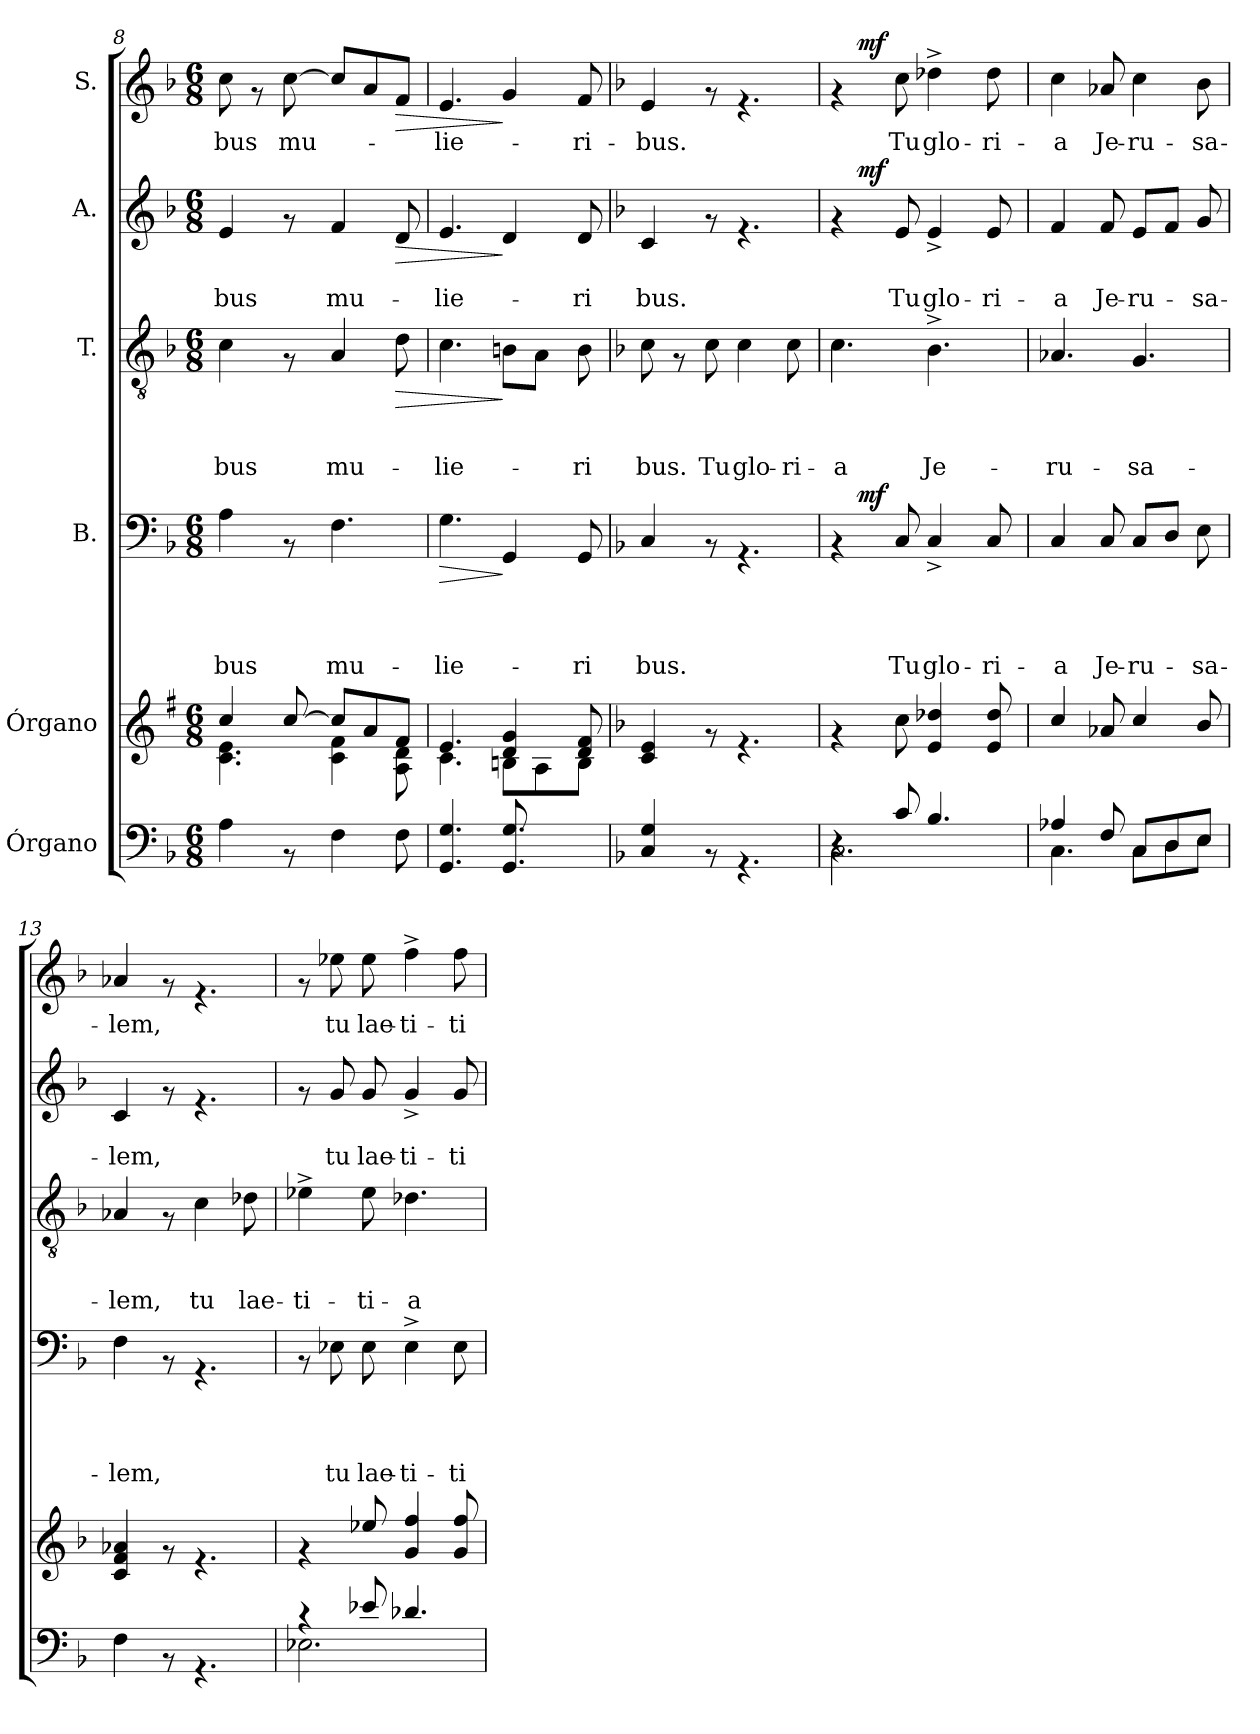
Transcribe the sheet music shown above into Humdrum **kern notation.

**kern	**kern	**kern	**text	**text	**text	**text	**dynam	**kern	**text	**text	**text	**dynam	**kern	**text	**text	**dynam	**kern	**text	**dynam
*part6	*part5	*part4	*part4	*part4	*part4	*part4	*part4	*part3	*part3	*part3	*part3	*part3	*part2	*part2	*part2	*part2	*part1	*part1	*part1
*staff6	*staff5	*staff4	*staff4	*staff4	*staff4	*staff4	*staff4	*staff3	*staff3	*staff3	*staff3	*staff3	*staff2	*staff2	*staff2	*staff2	*staff1	*staff1	*staff1
*I"Órgano	*I"Órgano	*I"B.	*	*	*	*	*	*I"T.	*	*	*	*	*I"A.	*	*	*	*I"S.	*	*
*clefF4	*clefG2	*clefF4	*	*	*	*	*	*clefGv2	*	*	*	*	*clefG2	*	*	*	*clefG2	*	*
*k[b-]	*k[f#]	*k[b-]	*	*	*	*	*	*k[b-]	*	*	*	*	*k[b-]	*	*	*	*k[b-]	*	*
*F:	*G:	*F:	*	*	*	*	*	*F:	*	*	*	*	*F:	*	*	*	*F:	*	*
*M6/8	*M6/8	*M6/8	*	*	*	*	*	*M6/8	*	*	*	*	*M6/8	*	*	*	*M6/8	*	*
=8	=8	=8	=8	=8	=8	=8	=8	=8	=8	=8	=8	=8	=8	=8	=8	=8	=8	=8	=8
*	*^	*	*	*	*	*	*	*	*	*	*	*	*	*	*	*	*	*	*
!	!	!	!	!	!	!	!LO:LY:b	!	!	!	!	!LO:LY:b	!	!	!	!LO:LY:b	!	!	!LO:LY:b	!
4A\	4cc/	4.c\ 4.e\	4A\	.	.	.	-bus	.	4c\	.	.	-bus	.	4e/	.	-bus	.	8cc\	-bus	.
.	.	.	.	.	.	.	.	.	.	.	.	.	.	.	.	.	.	8rf	.	.
!	!	!	!	!	!	!	!	!	!	!	!	!	!	!	!	!	!	!	!LO:LY:b	!
8rAA	[>8cc/	.	8rAA	.	.	.	.	.	8rF	.	.	.	.	8rf	.	.	.	[>8cc\	mu-	.
!	!	!	!	!	!	!	!LO:LY:b	!	!	!	!	!LO:LY:b	!	!	!	!LO:LY:b	!	!	!	!
4F\	8cc/L]	4c\ 4f#\	4.F\	.	.	.	mu-	.	4A/	.	.	mu-	.	4f/	.	mu-	.	8cc/L]	.	.
.	8a/	.	.	.	.	.	.	.	.	.	.	.	.	.	.	.	.	8a/	.	.
!	!	!	!	!	!	!	!	!	!	!	!	!	!LO:HP:b	!	!	!	!LO:HP:b	!	!	!LO:HP:b
8F\	8f#/J	8A\ 8d\	.	.	.	.	.	.	8d\	.	.	.	>	8d/	.	.	>	8f/J	.	>
=9	=9	=9	=9	=9	=9	=9	=9	=9	=9	=9	=9	=9	=9	=9	=9	=9	=9	=9	=9	=9
!	!	!	!	!	!	!	!LO:LY:b	!LO:HP:b	!	!	!	!LO:LY:b	!	!	!	!LO:LY:b	!	!	!LO:LY:b	!
4.GG/ 4.G/	4.e/	4.c\	4.G\	.	.	.	-lie-	>	4.c\	.	.	-lie-	.	4.e/	.	-lie-	.	4.e/	-lie-	.
8.GG/ 8.G/	4d/ 4g/	8Bn\L	4GG/	.	.	.	.	]	8Bn\L	.	.	.	]	4d/	.	.	]	4g/	.	]
.	.	8A\	.	.	.	.	.	.	8A\J	.	.	.	.	.	.	.	.	.	.	.
8.ryy	.	.	.	.	.	.	.	.	.	.	.	.	.	.	.	.	.	.	.	.
!	!	!	!	!	!	!	!LO:LY:b	!	!	!	!	!LO:LY:b	!	!	!	!LO:LY:b	!	!	!LO:LY:b	!
.	8d/ 8f#/	8B\J	8GG/	.	.	.	-ri	.	8B\	.	.	-ri	.	8d/	.	-ri	.	8f/	-ri-	.
*	*v	*v	*	*	*	*	*	*	*	*	*	*	*	*	*	*	*	*	*	*
!!LO:PB:g=z
=10	=10	=10	=10	=10	=10	=10	=10	=10	=10	=10	=10	=10	=10	=10	=10	=10	=10	=10	=10
*	*k[b-]	*	*	*	*	*	*	*	*	*	*	*	*	*	*	*	*	*	*
*	*F:	*	*	*	*	*	*	*	*	*	*	*	*	*	*	*	*	*	*
*	*^	*	*	*	*	*	*	*	*	*	*	*	*	*	*	*	*	*	*
!	!	!	!	!	!	!	!LO:LY:b	!	!	!	!	!LO:LY:b	!	!	!	!LO:LY:b	!	!	!LO:LY:b	!
*	*v	*v	*	*	*	*	*	*	*	*	*	*	*	*	*	*	*	*	*	*
4C/ 4G/	4c/ 4e/	4C/	.	.	.	bus.	.	8c\	.	.	bus.	.	4c/	.	bus.	.	4e/	-bus.	.
.	.	.	.	.	.	.	.	8rF	.	.	.	.	.	.	.	.	.	.	.
!	!	!	!	!	!	!	!	!	!	!	!LO:LY:b	!	!	!	!	!	!	!	!
8rAA	8rf	8rAA	.	.	.	.	.	8c\	.	.	Tu	.	8rf	.	.	.	8rf	.	.
!	!	!	!	!	!	!	!	!	!	!	!LO:LY:b	!	!	!	!	!	!	!	!
4.rAA	4.rf	4.rAA	.	.	.	.	.	4c\	.	.	glo-	.	4.rf	.	.	.	4.rf	.	.
!	!	!	!	!	!	!	!	!	!	!	!LO:LY:b	!	!	!	!	!	!	!	!
.	.	.	.	.	.	.	.	8c\	.	.	-ri-	.	.	.	.	.	.	.	.
=11	=11	=11	=11	=11	=11	=11	=11	=11	=11	=11	=11	=11	=11	=11	=11	=11	=11	=11	=11
*^	*	*	*	*	*	*	*	*	*	*	*	*	*	*	*	*	*	*	*
!	!	!	!	!	!	!	!	!	!	!	!	!LO:LY:b	!	!	!	!	!	!	!	!
*	*	*	*^	*	*	*	*	*	*	*	*	*	*	*^	*	*	*	*^	*	*
4rC	2.C\	4rf	4rAA	16.ryy	.	.	.	.	.	4.c\	.	.	-a	.	4rf	16.ryy	.	.	.	4rf	16.ryy	.	.
!	!	!	!	!	!	!	!	!	!LO:DY:a	!	!	!	!	!	!	!	!	!	!LO:DY:a	!	!	!	!LO:DY:a
.	.	.	.	2ryy	.	.	.	.	mf	.	.	.	.	.	.	2ryy	.	.	mf	.	2ryy	.	mf
!	!	!	!	!	!	!	!	!LO:LY:b	!	!	!	!	!	!	!	!	!	!LO:LY:b	!	!	!	!LO:LY:b	!
8c/	.	8cc\	8C/	.	.	.	.	Tu	.	.	.	.	.	.	8e/	.	.	Tu	.	8cc\	.	Tu	.
!	!	!	!	!	!	!	!	!LO:LY:b	!	!	!	!	!LO:LY:b	!	!	!	!	!LO:LY:b	!	!	!	!LO:LY:b	!
4.B-/	.	4e/ 4dd-X/	4C^</	.	.	.	.	glo-	.	4.B-^>\	.	.	Je-	.	4e^</	.	.	glo-	.	4dd-X^>\	.	glo-	.
.	.	.	.	8ryy	.	.	.	.	.	.	.	.	.	.	.	8ryy	.	.	.	.	8ryy	.	.
!	!	!	!	!	!	!	!	!LO:LY:b	!	!	!	!	!	!	!	!	!	!LO:LY:b	!	!	!	!LO:LY:b	!
.	.	8e/ 8dd-/	8C/	.	.	.	.	-ri-	.	.	.	.	.	.	8e/	.	.	-ri-	.	8dd-\	.	-ri-	.
.	.	.	.	32ryy	.	.	.	.	.	.	.	.	.	.	.	32ryy	.	.	.	.	32ryy	.	.
=12	=12	=12	=12	=12	=12	=12	=12	=12	=12	=12	=12	=12	=12	=12	=12	=12	=12	=12	=12	=12	=12	=12	=12
!	!	!	!	!	!	!	!	!LO:LY:b	!	!	!	!	!LO:LY:b	!	!	!	!	!LO:LY:b	!	!	!	!LO:LY:b	!
*	*	*	*	*	*	*	*	*	*	*	*	*	*	*	*v	*v	*	*	*	*	*	*	*
*	*	*	*v	*v	*	*	*	*	*	*	*	*	*	*	*	*	*	*	*v	*v	*	*
4A-X/	4.C\	4cc/	4C/	.	.	.	-a	.	4.A-X/	.	.	-ru-	.	4f/	.	-a	.	4cc\	-a	.
!	!	!	!	!	!	!	!LO:LY:b	!	!	!	!	!	!	!	!	!LO:LY:b	!	!	!LO:LY:b	!
8F/	.	8a-X/	8C/	.	.	.	Je-	.	.	.	.	.	.	8f/	.	Je-	.	8a-X/	Je-	.
!	!	!	!	!	!	!	!LO:LY:b	!	!	!	!	!LO:LY:b	!	!	!	!LO:LY:b	!	!	!LO:LY:b	!
8C/L	8C\L	4cc/	8C/L	.	.	.	-ru-	.	4.G/	.	.	-sa-	.	8e/L	.	-ru-	.	4cc\	-ru-	.
8D/	8D\	.	8D/J	.	.	.	.	.	.	.	.	.	.	8f/J	.	.	.	.	.	.
!	!	!	!	!	!	!	!LO:LY:b	!	!	!	!	!	!	!	!	!LO:LY:b	!	!	!LO:LY:b	!
8E/J	8E\J	8b-/	8E\	.	.	.	-sa-	.	.	.	.	.	.	8g/	.	-sa-	.	8b-\	-sa-	.
=13	=13	=13	=13	=13	=13	=13	=13	=13	=13	=13	=13	=13	=13	=13	=13	=13	=13	=13	=13	=13
!	!	!	!	!	!	!	!LO:LY:b	!	!	!	!	!LO:LY:b	!	!	!	!LO:LY:b	!	!	!LO:LY:b	!
*v	*v	*	*	*	*	*	*	*	*	*	*	*	*	*	*	*	*	*	*	*
4F\	4c/ 4f/ 4a-X/	4F\	.	.	.	-lem,	.	4A-X/	.	.	-lem,	.	4c/	.	-lem,	.	4a-X/	-lem,	.
8rAA	8rf	8rAA	.	.	.	.	.	8rF	.	.	.	.	8rf	.	.	.	8rf	.	.
!	!	!	!	!	!	!	!	!	!	!	!LO:LY:b	!	!	!	!	!	!	!	!
4.rAA	4.rf	4.rAA	.	.	.	.	.	4c\	.	.	tu	.	4.rf	.	.	.	4.rf	.	.
!	!	!	!	!	!	!	!	!	!	!	!LO:LY:b	!	!	!	!	!	!	!	!
.	.	.	.	.	.	.	.	8d-X\	.	.	lae-	.	.	.	.	.	.	.	.
=14	=14	=14	=14	=14	=14	=14	=14	=14	=14	=14	=14	=14	=14	=14	=14	=14	=14	=14	=14
*^	*	*	*	*	*	*	*	*	*	*	*	*	*	*	*	*	*	*	*
!	!	!	!	!	!	!	!	!	!	!	!	!LO:LY:b	!	!	!	!	!	!	!	!
4rc	2.E-X\	4rf	8rAA	.	.	.	.	.	4e-X^>\	.	.	-ti-	.	8rf	.	.	.	8rf	.	.
!	!	!	!	!	!	!	!LO:LY:b	!	!	!	!	!	!	!	!	!LO:LY:b	!	!	!LO:LY:b	!
.	.	.	8E-X\	.	.	.	tu	.	.	.	.	.	.	8g/	.	tu	.	8ee-X\	tu	.
!	!	!	!	!	!	!	!LO:LY:b	!	!	!	!	!LO:LY:b	!	!	!	!LO:LY:b	!	!	!LO:LY:b	!
8e-X/	.	8ee-X/	8E-\	.	.	.	lae-	.	8e-\	.	.	-ti-	.	8g/	.	lae-	.	8ee-\	lae-	.
!	!	!	!	!	!	!	!LO:LY:b	!	!	!	!	!LO:LY:b	!	!	!	!LO:LY:b	!	!	!LO:LY:b	!
4.d-X/	.	4g/ 4ff/	4E-^>\	.	.	.	-ti-	.	4.d-X\	.	.	-a	.	4g^</	.	-ti-	.	4ff^>\	-ti-	.
!	!	!	!	!	!	!	!LO:LY:b	!	!	!	!	!	!	!	!	!LO:LY:b	!	!	!LO:LY:b	!
.	.	8g/ 8ff/	8E-\	.	.	.	-ti-	.	.	.	.	.	.	8g/	.	-ti-	.	8ff\	-ti-	.
*v	*v	*	*	*	*	*	*	*	*	*	*	*	*	*	*	*	*	*	*	*
=	=	=	=	=	=	=	=	=	=	=	=	=	=	=	=	=	=	=	=
*-	*-	*-	*-	*-	*-	*-	*-	*-	*-	*-	*-	*-	*-	*-	*-	*-	*-	*-	*-
